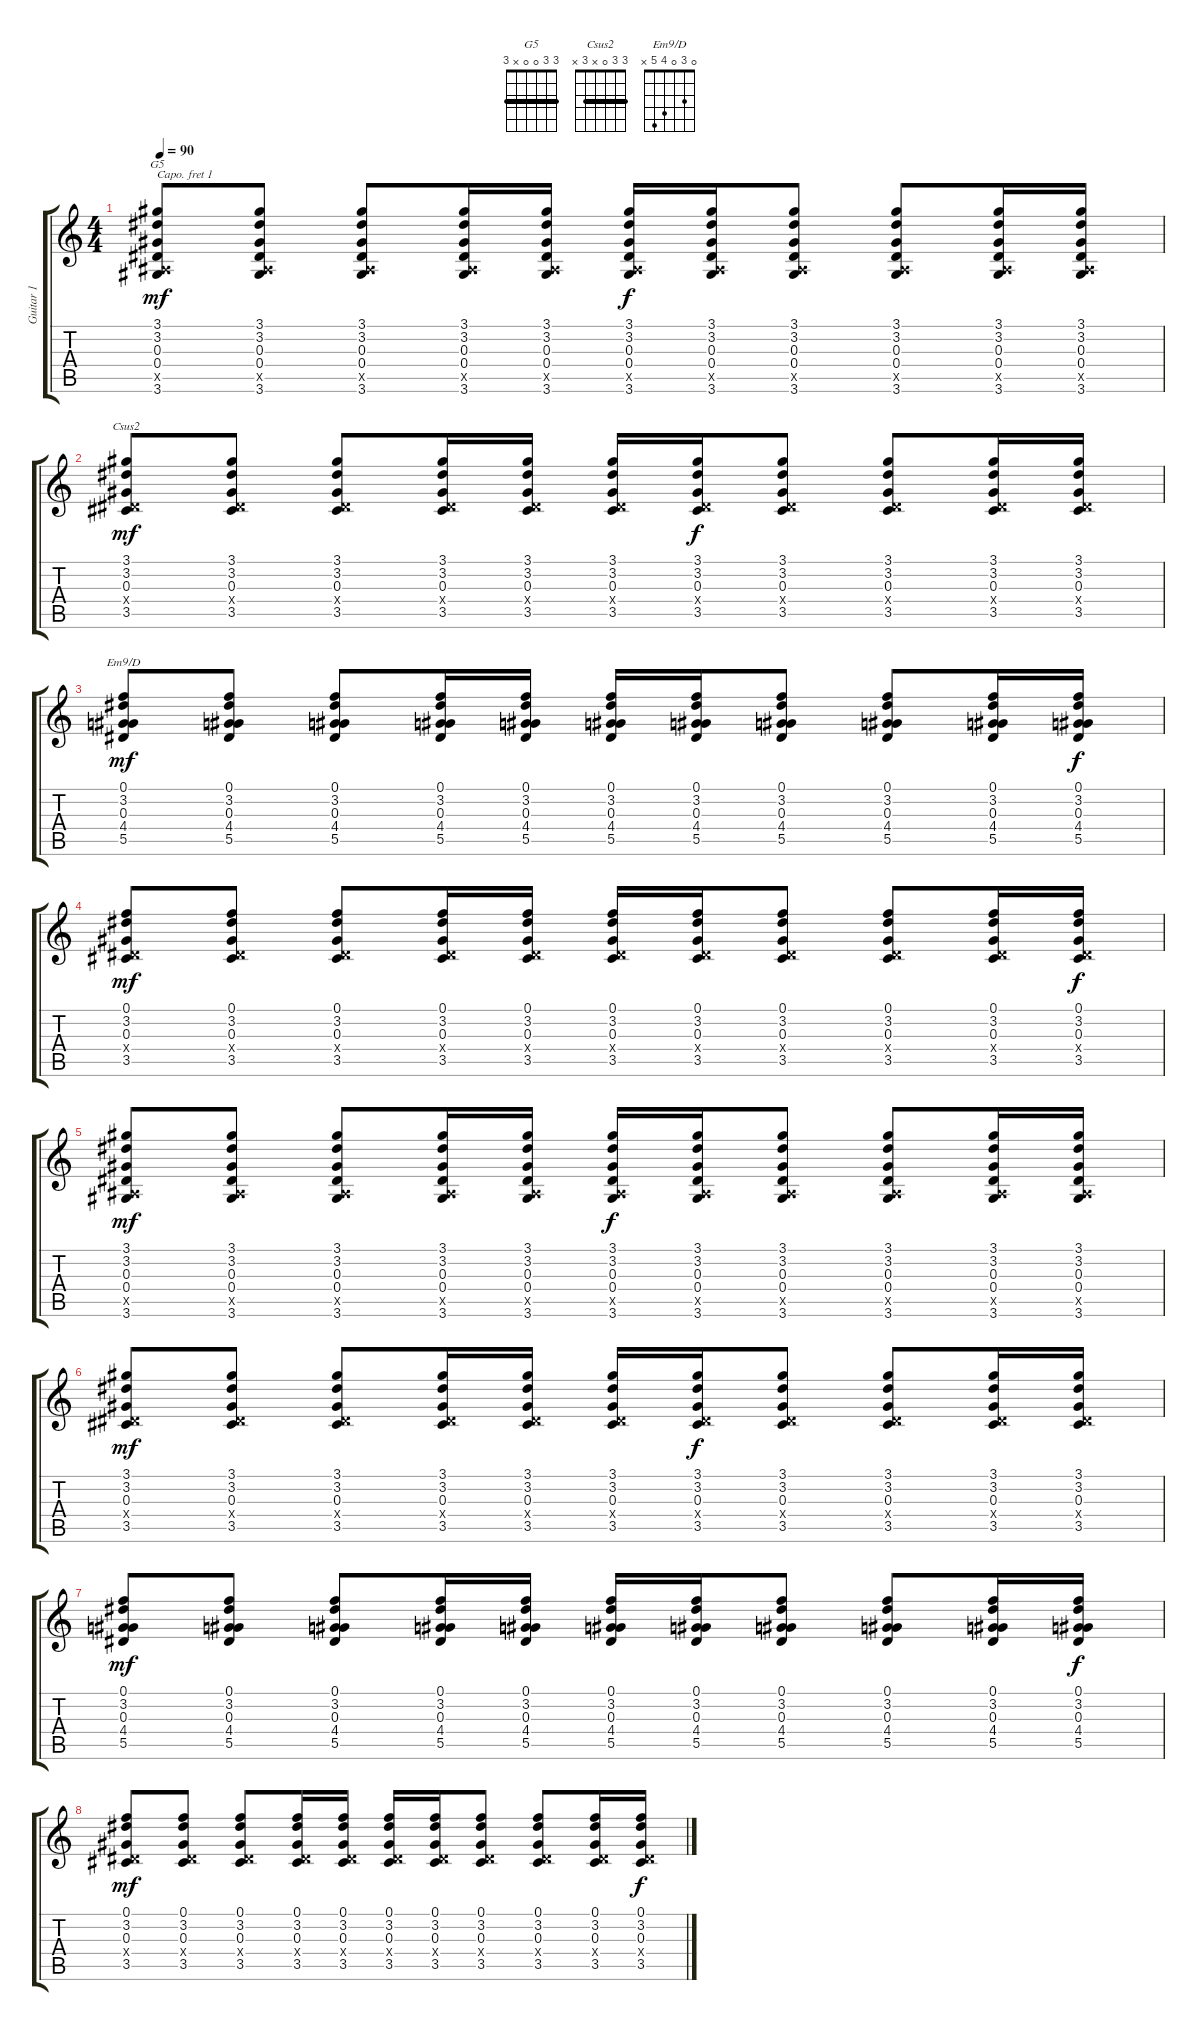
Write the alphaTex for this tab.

\track ("Guitar 1" "Guitar 1") {instrument acousticguitarsteel}
\staff {score tabs}
\capo 1
\tuning (E4 B3 G3 D3 A2 E2) {hide}
\chord ("G5" 3 3 0 0 x 3) {barre 3}
\chord ("Csus2" 3 3 0 x 3 x) {barre 3}
\chord ("Em9/D" 0 3 0 4 5 x)
\ts (4 4)
\tempo 90
\clef g2
\ks c
(3.1 3.2 0.3 0.4 0.5{x} 3.6).8{ch "G5" dy mf} (3.1 3.2 0.3 0.4 0.5{x} 3.6).8 (3.1 3.2 0.3 0.4 0.5{x} 3.6).8 (3.1 3.2 0.3 0.4 0.5{x} 3.6).16 (3.1 3.2 0.3 0.4 0.5{x} 3.6).16 (3.1 3.2 0.3 0.4 0.5{x} 3.6).16{dy f} (3.1 3.2 0.3 0.4 0.5{x} 3.6).16 (3.1 3.2 0.3 0.4 0.5{x} 3.6).8 (3.1 3.2 0.3 0.4 0.5{x} 3.6).8 (3.1 3.2 0.3 0.4 0.5{x} 3.6).16 (3.1 3.2 0.3 0.4 0.5{x} 3.6).16 |
(3.1 3.2 0.3 0.4{x} 3.5).8{ch "Csus2" dy mf} (3.1 3.2 0.3 0.4{x} 3.5).8 (3.1 3.2 0.3 0.4{x} 3.5).8 (3.1 3.2 0.3 0.4{x} 3.5).16 (3.1 3.2 0.3 0.4{x} 3.5).16 (3.1 3.2 0.3 0.4{x} 3.5).16 (3.1 3.2 0.3 0.4{x} 3.5).16{dy f} (3.1 3.2 0.3 0.4{x} 3.5).8 (3.1 3.2 0.3 0.4{x} 3.5).8 (3.1 3.2 0.3 0.4{x} 3.5).16 (3.1 3.2 0.3 0.4{x} 3.5).16 |
(0.1 3.2 0.3 4.4 5.5).8{ch "Em9/D" dy mf} (0.1 3.2 0.3 4.4 5.5).8 (0.1 3.2 0.3 4.4 5.5).8 (0.1 3.2 0.3 4.4 5.5).16 (0.1 3.2 0.3 4.4 5.5).16 (0.1 3.2 0.3 4.4 5.5).16 (0.1 3.2 0.3 4.4 5.5).16 (0.1 3.2 0.3 4.4 5.5).8 (0.1 3.2 0.3 4.4 5.5).8 (0.1 3.2 0.3 4.4 5.5).16 (0.1 3.2 0.3 4.4 5.5).16{dy f} |
(0.1 3.2 0.3 0.4{x} 3.5).8{dy mf} (0.1 3.2 0.3 0.4{x} 3.5).8 (0.1 3.2 0.3 0.4{x} 3.5).8 (0.1 3.2 0.3 0.4{x} 3.5).16 (0.1 3.2 0.3 0.4{x} 3.5).16 (0.1 3.2 0.3 0.4{x} 3.5).16 (0.1 3.2 0.3 0.4{x} 3.5).16 (0.1 3.2 0.3 0.4{x} 3.5).8 (0.1 3.2 0.3 0.4{x} 3.5).8 (0.1 3.2 0.3 0.4{x} 3.5).16 (0.1 3.2 0.3 0.4{x} 3.5).16{dy f} |
(3.1 3.2 0.3 0.4 0.5{x} 3.6).8{dy mf} (3.1 3.2 0.3 0.4 0.5{x} 3.6).8 (3.1 3.2 0.3 0.4 0.5{x} 3.6).8 (3.1 3.2 0.3 0.4 0.5{x} 3.6).16 (3.1 3.2 0.3 0.4 0.5{x} 3.6).16 (3.1 3.2 0.3 0.4 0.5{x} 3.6).16{dy f} (3.1 3.2 0.3 0.4 0.5{x} 3.6).16 (3.1 3.2 0.3 0.4 0.5{x} 3.6).8 (3.1 3.2 0.3 0.4 0.5{x} 3.6).8 (3.1 3.2 0.3 0.4 0.5{x} 3.6).16 (3.1 3.2 0.3 0.4 0.5{x} 3.6).16 |
(3.1 3.2 0.3 0.4{x} 3.5).8{dy mf} (3.1 3.2 0.3 0.4{x} 3.5).8 (3.1 3.2 0.3 0.4{x} 3.5).8 (3.1 3.2 0.3 0.4{x} 3.5).16 (3.1 3.2 0.3 0.4{x} 3.5).16 (3.1 3.2 0.3 0.4{x} 3.5).16 (3.1 3.2 0.3 0.4{x} 3.5).16{dy f} (3.1 3.2 0.3 0.4{x} 3.5).8 (3.1 3.2 0.3 0.4{x} 3.5).8 (3.1 3.2 0.3 0.4{x} 3.5).16 (3.1 3.2 0.3 0.4{x} 3.5).16 |
(0.1 3.2 0.3 4.4 5.5).8{dy mf} (0.1 3.2 0.3 4.4 5.5).8 (0.1 3.2 0.3 4.4 5.5).8 (0.1 3.2 0.3 4.4 5.5).16 (0.1 3.2 0.3 4.4 5.5).16 (0.1 3.2 0.3 4.4 5.5).16 (0.1 3.2 0.3 4.4 5.5).16 (0.1 3.2 0.3 4.4 5.5).8 (0.1 3.2 0.3 4.4 5.5).8 (0.1 3.2 0.3 4.4 5.5).16 (0.1 3.2 0.3 4.4 5.5).16{dy f} |
(0.1 3.2 0.3 0.4{x} 3.5).8{dy mf} (0.1 3.2 0.3 0.4{x} 3.5).8 (0.1 3.2 0.3 0.4{x} 3.5).8 (0.1 3.2 0.3 0.4{x} 3.5).16 (0.1 3.2 0.3 0.4{x} 3.5).16 (0.1 3.2 0.3 0.4{x} 3.5).16 (0.1 3.2 0.3 0.4{x} 3.5).16 (0.1 3.2 0.3 0.4{x} 3.5).8 (0.1 3.2 0.3 0.4{x} 3.5).8 (0.1 3.2 0.3 0.4{x} 3.5).16 (0.1 3.2 0.3 0.4{x} 3.5).16{dy f}
